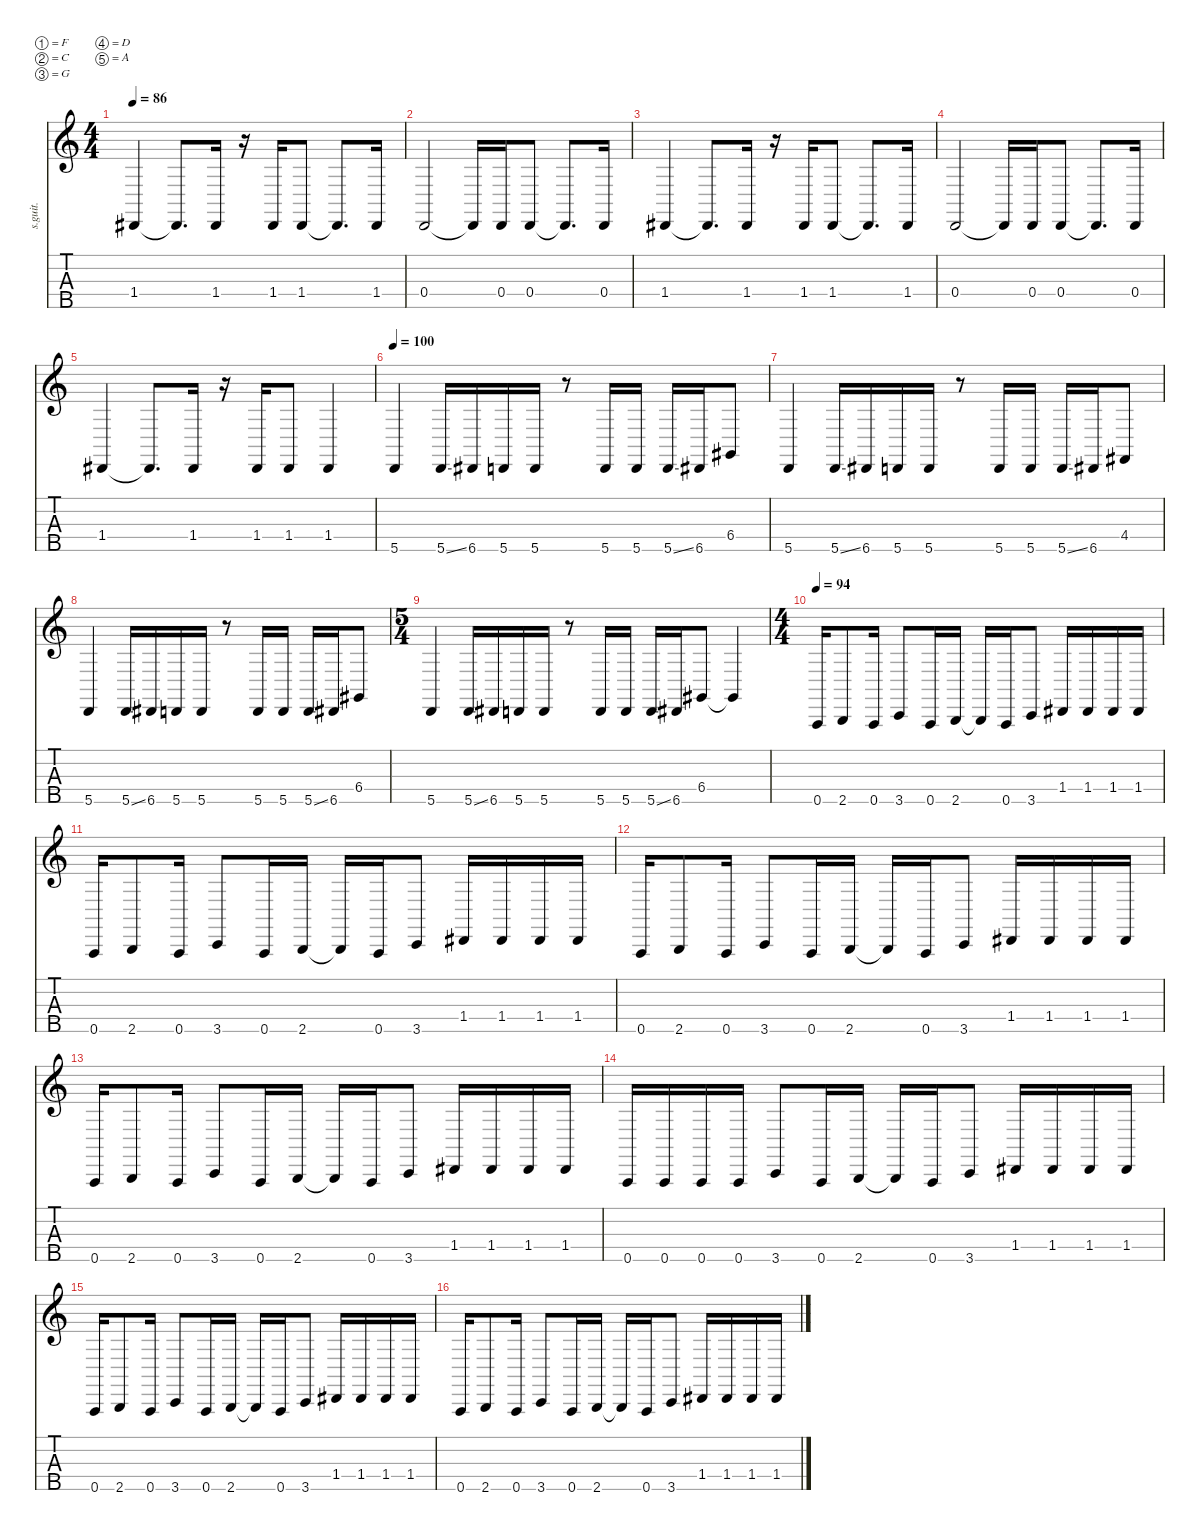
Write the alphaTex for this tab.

\defaultSystemsLayout 4
\hideDynamics
\bracketExtendMode nobrackets
\track ("Reginal \"Fieldy\" Arvizu (Slap)" "s.guit.") {instrument slapbass1}
\staff {score tabs}
\tuning (F2 C2 G1 D1 A0)
\ts (4 4)
\tempo 86
\clef g2
\ks c
1.4{acc #}.4{dy f} 1.4{t acc #}.8{d} 1.4{acc #}.16 r.16 1.4{acc #}.16 1.4{acc #}.8 1.4{t acc #}.8{d} 1.4{acc #}.16 |
0.4.2 0.4{t}.16 0.4.16 0.4.8 0.4{t}.8{d} 0.4.16 |
1.4{acc #}.4 1.4{t acc #}.8{d} 1.4{acc #}.16 r.16 1.4{acc #}.16 1.4{acc #}.8 1.4{t acc #}.8{d} 1.4{acc #}.16 |
0.4.2 0.4{t}.16 0.4.16 0.4.8 0.4{t}.8{d} 0.4.16 |
1.4{acc #}.4 1.4{t acc #}.8{d} 1.4{acc #}.16 r.16 1.4{acc #}.16 1.4{acc #}.8 1.4{acc #}.4 |
\tempo 100
5.5.4 5.5{ss}.16 6.5{acc #}.16 5.5.16 5.5.16 r.8 5.5.16 5.5.16 5.5{ss}.16 6.5{acc #}.16 6.4{acc #}.8 |
5.5.4 5.5{ss}.16 6.5{acc #}.16 5.5.16 5.5.16 r.8 5.5.16 5.5.16 5.5{ss}.16 6.5{acc #}.16 4.4{acc #}.8 |
5.5.4 5.5{ss}.16 6.5{acc #}.16 5.5.16 5.5.16 r.8 5.5.16 5.5.16 5.5{ss}.16 6.5{acc #}.16 6.4{acc #}.8 |
\ts (5 4)
\beaming (8 2 2 2 2)
5.5.4 5.5{ss}.16 6.5{acc #}.16 5.5.16 5.5.16 r.8 5.5.16 5.5.16 5.5{ss}.16 6.5{acc #}.16 6.4{acc #}.8 6.4{t acc #}.4 |
\ts (4 4)
\beaming (8 2 2 2 2)
\tempo 94
0.5.16 2.5.8 0.5.16 3.5.8 0.5.16 2.5.16 2.5{t}.16 0.5.16 3.5.8 1.4{acc #}.16 1.4{acc #}.16 1.4{acc #}.16 1.4{acc #}.16 |
0.5.16 2.5.8 0.5.16 3.5.8 0.5.16 2.5.16 2.5{t}.16 0.5.16 3.5.8 1.4{acc #}.16 1.4{acc #}.16 1.4{acc #}.16 1.4{acc #}.16 |
0.5.16 2.5.8 0.5.16 3.5.8 0.5.16 2.5.16 2.5{t}.16 0.5.16 3.5.8 1.4{acc #}.16 1.4{acc #}.16 1.4{acc #}.16 1.4{acc #}.16 |
0.5.16 2.5.8 0.5.16 3.5.8 0.5.16 2.5.16 2.5{t}.16 0.5.16 3.5.8 1.4{acc #}.16 1.4{acc #}.16 1.4{acc #}.16 1.4{acc #}.16 |
0.5.16 0.5.16 0.5.16 0.5.16 3.5.8 0.5.16 2.5.16 2.5{t}.16 0.5.16 3.5.8 1.4{acc #}.16 1.4{acc #}.16 1.4{acc #}.16 1.4{acc #}.16 |
0.5.16 2.5.8 0.5.16 3.5.8 0.5.16 2.5.16 2.5{t}.16 0.5.16 3.5.8 1.4{acc #}.16 1.4{acc #}.16 1.4{acc #}.16 1.4{acc #}.16 |
0.5.16 2.5.8 0.5.16 3.5.8 0.5.16 2.5.16 2.5{t}.16 0.5.16 3.5.8 1.4{acc #}.16 1.4{acc #}.16 1.4{acc #}.16 1.4{acc #}.16
